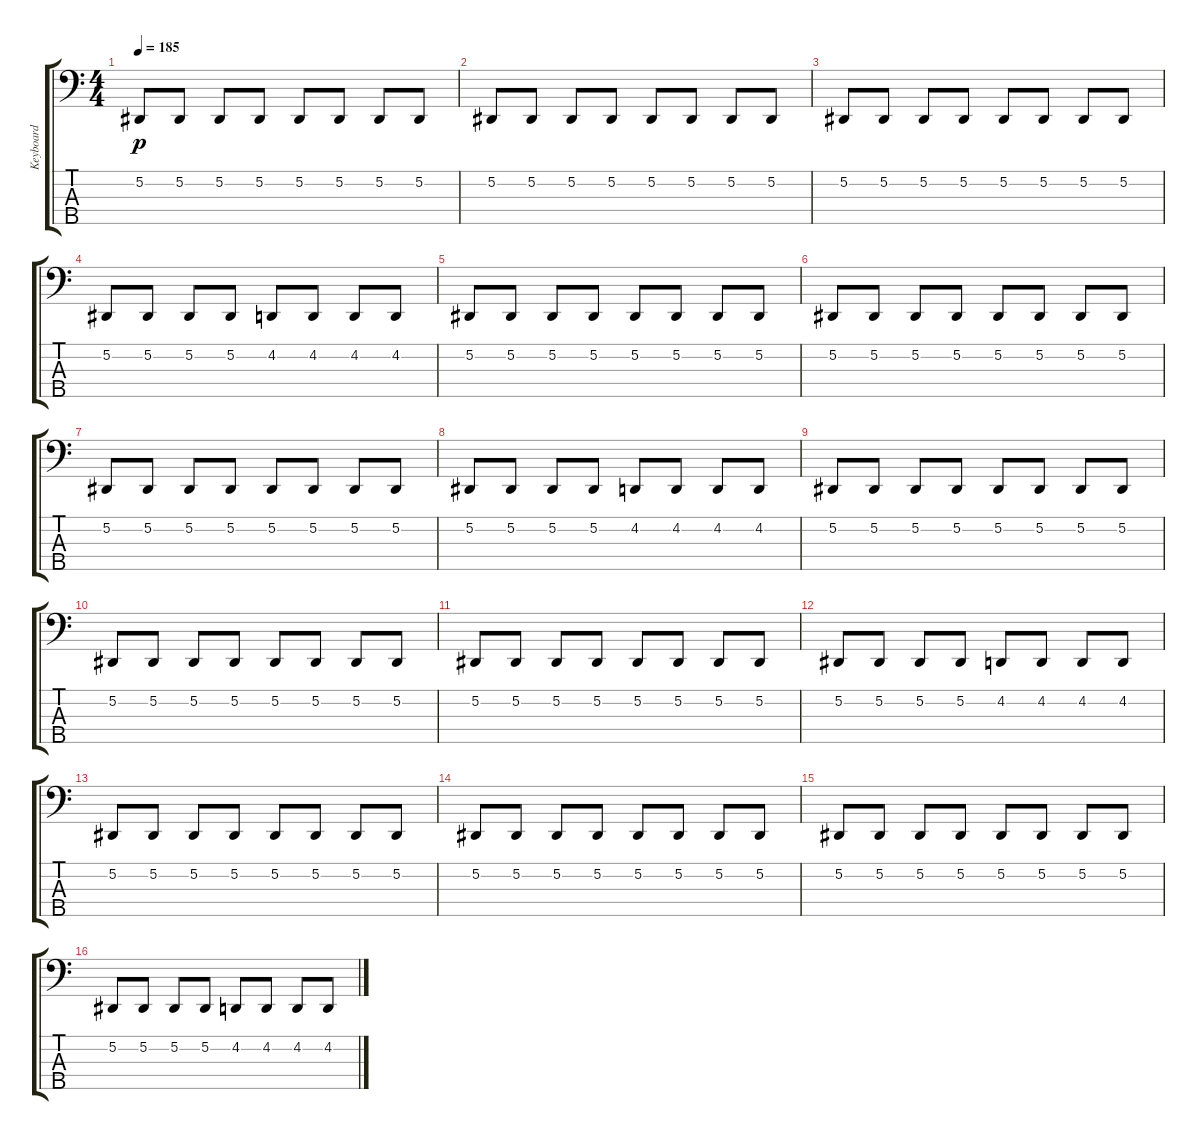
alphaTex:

\track ("Keyboard" "Keyboard") {instrument lead2sawtooth}
\staff {score tabs}
\tuning (Eb2 Bb1 F1 C1 G0) {hide}
\ts (4 4)
\tempo 185
\clef f4
\ks c
5.2.8{dy p} 5.2.8 5.2.8 5.2.8 5.2.8 5.2.8 5.2.8 5.2.8 |
5.2.8 5.2.8 5.2.8 5.2.8 5.2.8 5.2.8 5.2.8 5.2.8 |
5.2.8 5.2.8 5.2.8 5.2.8 5.2.8 5.2.8 5.2.8 5.2.8 |
5.2.8 5.2.8 5.2.8 5.2.8 4.2.8 4.2.8 4.2.8 4.2.8 |
5.2.8 5.2.8 5.2.8 5.2.8 5.2.8 5.2.8 5.2.8 5.2.8 |
5.2.8 5.2.8 5.2.8 5.2.8 5.2.8 5.2.8 5.2.8 5.2.8 |
5.2.8 5.2.8 5.2.8 5.2.8 5.2.8 5.2.8 5.2.8 5.2.8 |
5.2.8 5.2.8 5.2.8 5.2.8 4.2.8 4.2.8 4.2.8 4.2.8 |
5.2.8 5.2.8 5.2.8 5.2.8 5.2.8 5.2.8 5.2.8 5.2.8 |
5.2.8 5.2.8 5.2.8 5.2.8 5.2.8 5.2.8 5.2.8 5.2.8 |
5.2.8 5.2.8 5.2.8 5.2.8 5.2.8 5.2.8 5.2.8 5.2.8 |
5.2.8 5.2.8 5.2.8 5.2.8 4.2.8 4.2.8 4.2.8 4.2.8 |
5.2.8 5.2.8 5.2.8 5.2.8 5.2.8 5.2.8 5.2.8 5.2.8 |
5.2.8 5.2.8 5.2.8 5.2.8 5.2.8 5.2.8 5.2.8 5.2.8 |
5.2.8 5.2.8 5.2.8 5.2.8 5.2.8 5.2.8 5.2.8 5.2.8 |
5.2.8 5.2.8 5.2.8 5.2.8 4.2.8 4.2.8 4.2.8 4.2.8
